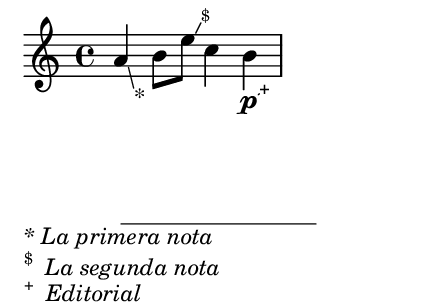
%% Generated by lilypond-book.py
%% Options: [exampleindent=10.16\mm,indent=0\mm,line-width=160\mm,papersize=a8landscape,quote]
\include "lilypond-book-preamble.ly"


% ****************************************************************
% Start cut-&-pastable-section
% ****************************************************************



\paper {
  #(set-paper-size "a8landscape")
  indent = 0\mm
  line-width = 160\mm
  % offset the left padding, also add 1mm as lilypond creates cropped
  % images with a little space on the right
  line-width = #(- line-width (* mm  3.000000) (* mm 1))
  line-width = 160\mm - 2.0 * 10.16\mm
  % offset the left padding, also add 1mm as lilypond creates cropped
  % images with a little space on the right
  line-width = #(- line-width (* mm  3.000000) (* mm 1))
}

\layout {
  
}





% ****************************************************************
% ly snippet:
% ****************************************************************
\sourcefileline 1661
\book {
  \header { tagline = ##f }
  \relative c' {
    \footnote "*" #'(0.5 . -2) \markup { \italic "* La primera nota" } a'4
    b8
    \footnote \markup { \super "$" } #'(0.5 . 1)
      \markup { \super "$" \italic " La segunda nota" } e
    c4
    \once \override Score.FootnoteItem.annotation-line = ##f
    b-\footnote \markup \tiny "+" #'(0.1 . 0.1)
      \markup { \super "+" \italic " Editorial" } \p
  }
}



% ****************************************************************
% end ly snippet
% ****************************************************************
